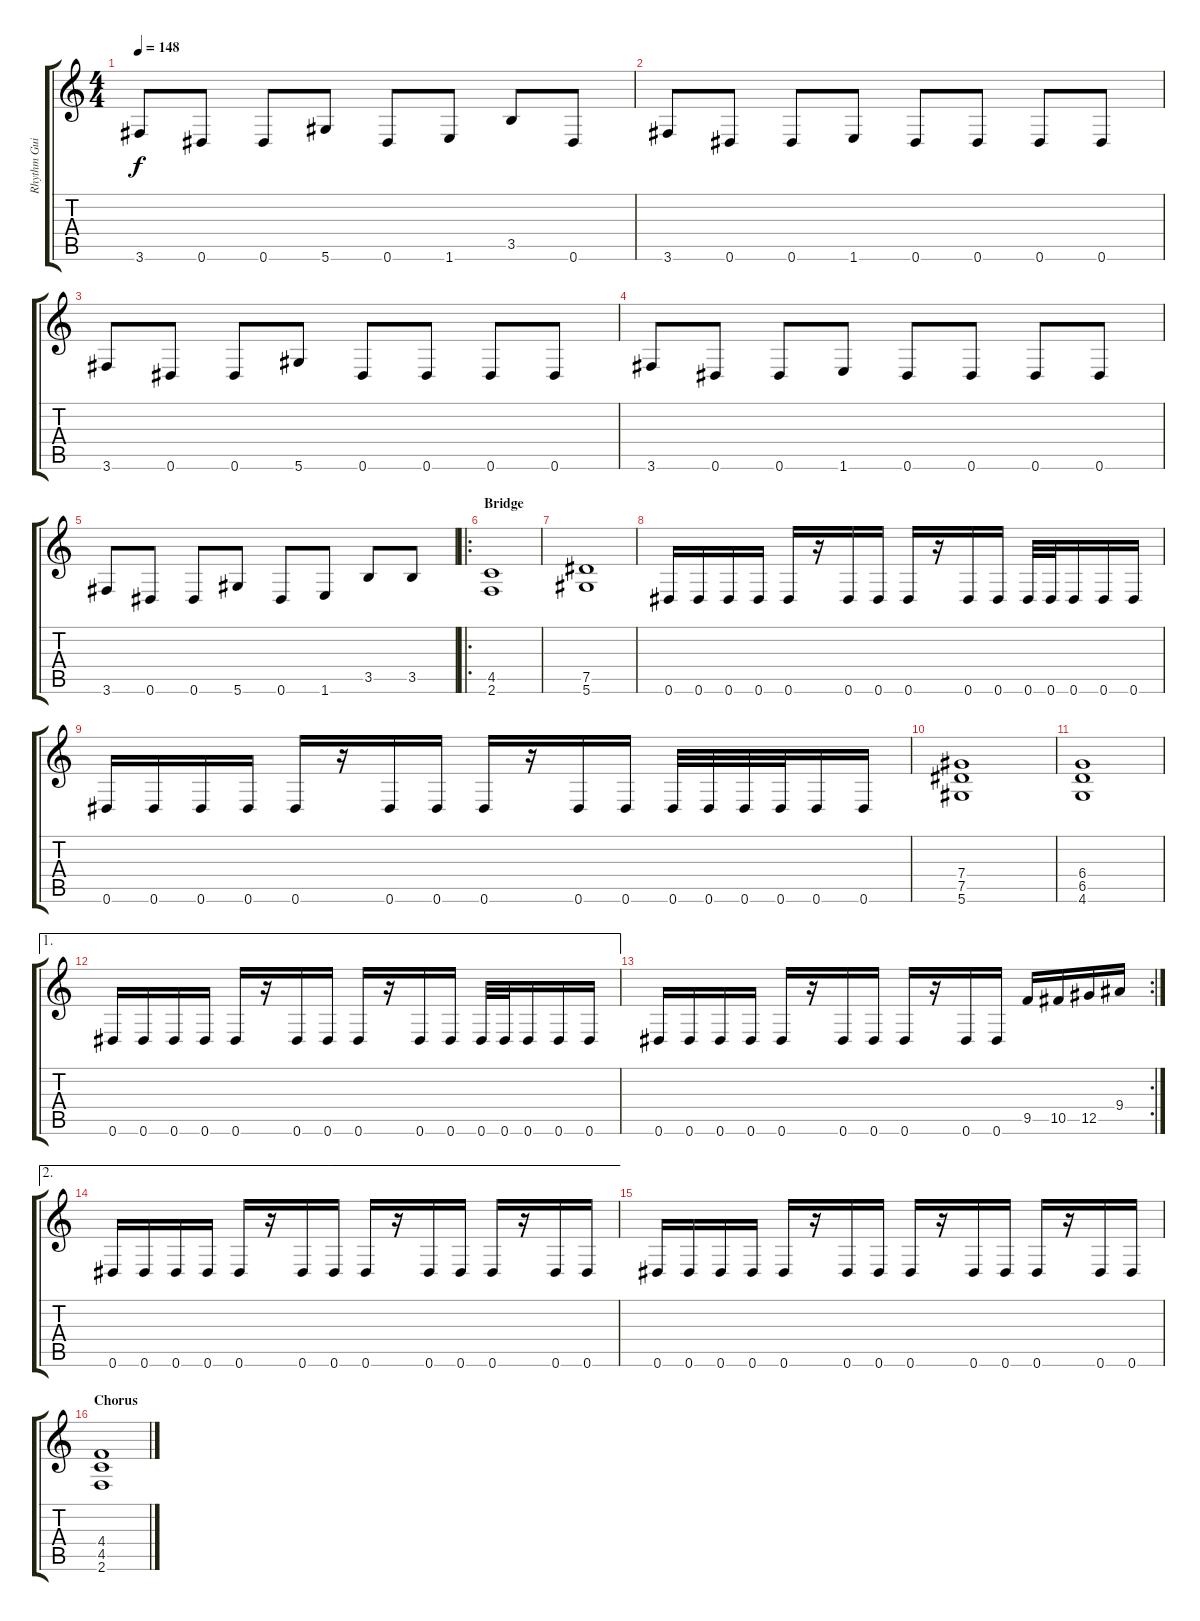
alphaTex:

\track ("Rhythm Guitar" "Rhythm Gui") {instrument distortionguitar}
\staff {score tabs}
\tuning (Eb4 Bb3 Gb3 Db3 Ab2 Eb2) {hide}
\ts (4 4)
\tempo 148
\clef g2
\ks c
3.6.8{dy f} 0.6.8 0.6.8 5.6.8 0.6.8 1.6.8 3.5.8 0.6.8 |
3.6.8 0.6.8 0.6.8 1.6.8 0.6.8 0.6.8 0.6.8 0.6.8 |
3.6.8 0.6.8 0.6.8 5.6.8 0.6.8 0.6.8 0.6.8 0.6.8 |
3.6.8 0.6.8 0.6.8 1.6.8 0.6.8 0.6.8 0.6.8 0.6.8 |
3.6.8 0.6.8 0.6.8 5.6.8 0.6.8 1.6.8 3.5.8 3.5.8 |
\ro
\section ("" "Bridge")
(4.5 2.6).1 |
(7.5 5.6).1 |
0.6.16 0.6.16 0.6.16 0.6.16 0.6.16 r.16 0.6.16 0.6.16 0.6.16 r.16 0.6.16 0.6.16 0.6.32 0.6.32 0.6.16 0.6.16 0.6.16 |
0.6.16 0.6.16 0.6.16 0.6.16 0.6.16 r.16 0.6.16 0.6.16 0.6.16 r.16 0.6.16 0.6.16 0.6.32 0.6.32 0.6.32 0.6.32 0.6.16 0.6.16 |
(7.4 7.5 5.6).1 |
(6.4 6.5 4.6).1 |
\ae 1
0.6.16 0.6.16 0.6.16 0.6.16 0.6.16 r.16 0.6.16 0.6.16 0.6.16 r.16 0.6.16 0.6.16 0.6.32 0.6.32 0.6.16 0.6.16 0.6.16 |
\rc 2
0.6.16 0.6.16 0.6.16 0.6.16 0.6.16 r.16 0.6.16 0.6.16 0.6.16 r.16 0.6.16 0.6.16 9.5.16 10.5.16 12.5.16 9.4.16 |
\ae 2
0.6.16 0.6.16 0.6.16 0.6.16 0.6.16 r.16 0.6.16 0.6.16 0.6.16 r.16 0.6.16 0.6.16 0.6.16 r.16 0.6.16 0.6.16 |
0.6.16 0.6.16 0.6.16 0.6.16 0.6.16 r.16 0.6.16 0.6.16 0.6.16 r.16 0.6.16 0.6.16 0.6.16 r.16 0.6.16 0.6.16 |
\section ("" "Chorus")
(4.4 4.5 2.6).1
